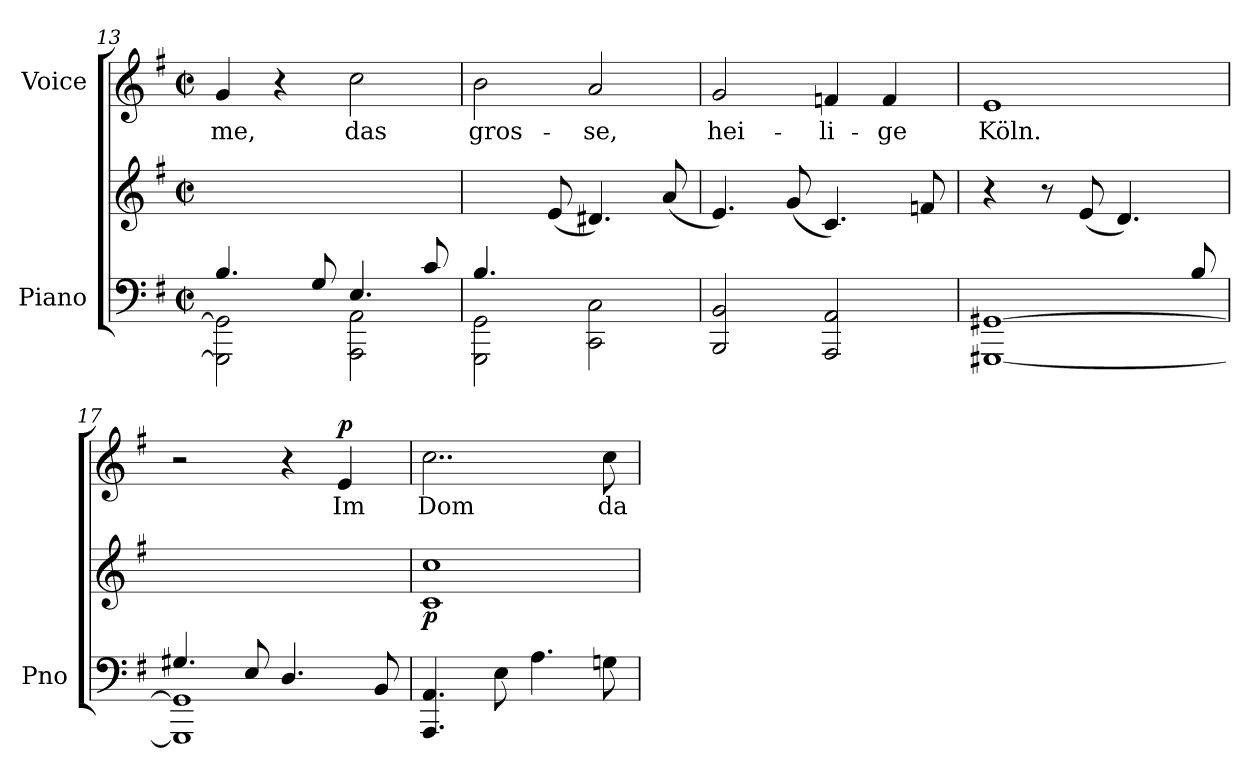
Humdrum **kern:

**kern	**kern	**dynam	**kern	**text	**dynam
*part2	*part2	*part2	*part1	*part1	*part1
*staff3	*staff2	*staff2/3	*staff1	*staff1	*staff1
*I"Piano	*	*	*I"Voice	*	*
*I'Pno	*	*	*	*	*
!!LO:LB:g=z
*clefF4	*clefG2	*	*clefG2	*	*
*k[f#]	*k[f#]	*	*k[f#]	*	*
*M2/2	*M2/2	*	*M2/2	*	*
*met(c|)	*met(c|)	*	*met(c|)	*	*
=13	=13	=13	=13	=13	=13
*^	*	*	*	*	*
!	!	!	!	!	!LO:LY:b	!
4.B/	2GGG\] 2GG\]	1ryy	.	4g/	-me,	.
.	.	.	.	4r	.	.
8G/	.	.	.	.	.	.
!	!	!	!	!	!LO:LY:b	!
4.E/	2AAA\ 2AA\	.	.	2cc\	das	.
8c/	.	.	.	.	.	.
=14	=14	=14	=14	=14	=14	=14
!	!	!	!	!	!LO:LY:b	!
4.B/	2GGG\ 2GG\	4.ryy	.	2b\	gros-	.
2ryy	.	(8e/	.	.	.	.
!	!	!	!	!	!LO:LY:b	!
.	2CC\ 2C\	4.d#X/)	.	2a/	-se,	.
8ryy	.	(8a/	.	.	.	.
*v	*v	*	*	*	*	*
=15	=15	=15	=15	=15	=15
!	!	!	!	!LO:LY:b	!
2BBB/ 2BB/	4.e/)	.	2g/	hei-	.
.	(8g/	.	.	.	.
!	!	!	!	!LO:LY:b	!
2AAA/ 2AA/	4.c/)	.	4fn/	-li-	.
!	!	!	!	!LO:LY:b	!
.	.	.	4f/	-ge	.
.	8fn/	.	.	.	.
=16	=16	=16	=16	=16	=16
*^	*	*	*	*	*
!	!	!	!	!	!LO:LY:b	!
2..ryy	[1GGG#X [1GG#X	4r	.	1e	Köln.	.
.	.	8r	.	.	.	.
.	.	(8e/	.	.	.	.
.	.	4.d/)	.	.	.	.
8B/	.	8ryy	.	.	.	.
=17	=17	=17	=17	=17	=17	=17
4.G#X/	1GGG#] 1GG#]	1ryy	.	2r	.	.
8E/	.	.	.	.	.	.
4.D/	.	.	.	4r	.	.
!	!	!	!	!	!LO:LY:b	!LO:DY:a
.	.	.	.	4e/	Im	p
8BB/	.	.	.	.	.	.
*v	*v	*	*	*	*	*
=18	=18	=18	=18	=18	=18
!	!	!LO:DY:b	!	!LO:LY:b	!
4.AAA/ 4.AA/	1c 1cc	p	2..cc\	Dom	.
8E\	.	.	.	.	.
4.A\	.	.	.	.	.
!	!	!	!	!LO:LY:b	!
8Gn\	.	.	8cc\	da	.
=	=	=	=	=	=
*-	*-	*-	*-	*-	*-
